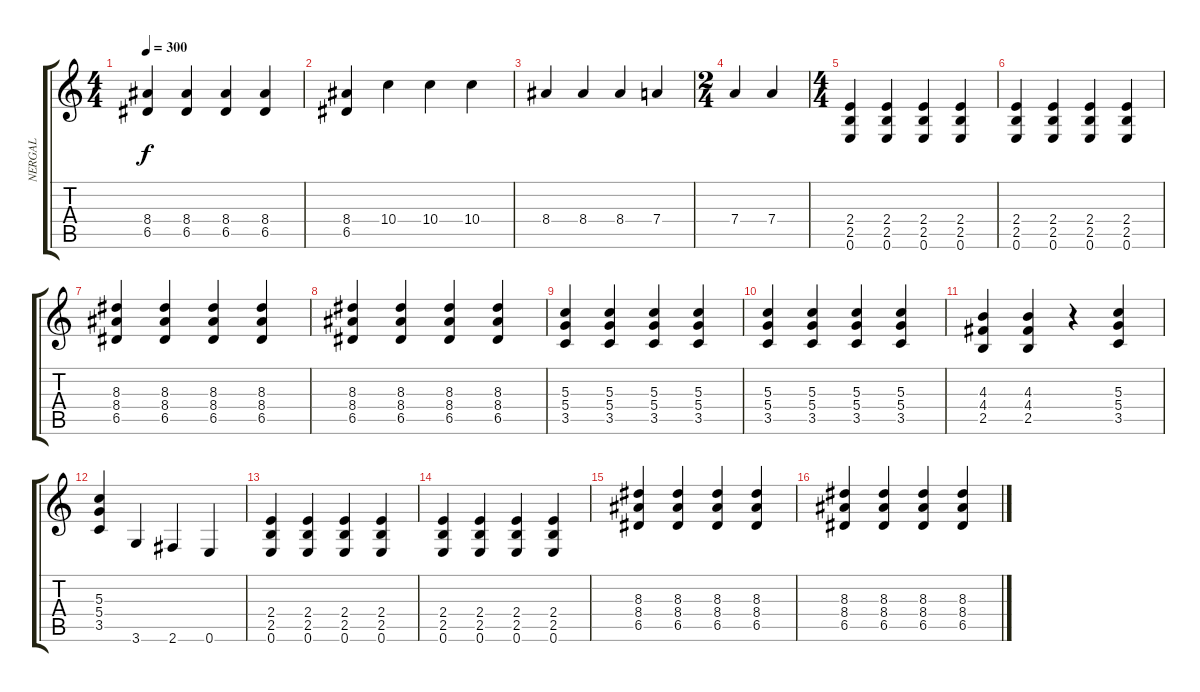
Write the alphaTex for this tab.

\track ("NERGAL" "NERGAL") {instrument distortionguitar}
\staff {score tabs}
\tuning (E4 B3 G3 D3 A2 E2) {hide}
\ts (4 4)
\tempo 300
\clef g2
\ks c
(8.4 6.5).4{dy f} (8.4 6.5).4 (8.4 6.5).4 (8.4 6.5).4 |
(8.4 6.5).4 10.4.4 10.4.4 10.4.4 |
8.4.4 8.4.4 8.4.4 7.4.4 |
\ts (2 4)
7.4.4 7.4.4 |
\ts (4 4)
(2.4 2.5 0.6).4 (2.4 2.5 0.6).4 (2.4 2.5 0.6).4 (2.4 2.5 0.6).4 |
(2.4 2.5 0.6).4 (2.4 2.5 0.6).4 (2.4 2.5 0.6).4 (2.4 2.5 0.6).4 |
(8.3 8.4 6.5).4 (8.3 8.4 6.5).4 (8.3 8.4 6.5).4 (8.3 8.4 6.5).4 |
(8.3 8.4 6.5).4 (8.3 8.4 6.5).4 (8.3 8.4 6.5).4 (8.3 8.4 6.5).4 |
(5.3 5.4 3.5).4 (5.3 5.4 3.5).4 (5.3 5.4 3.5).4 (5.3 5.4 3.5).4 |
(5.3 5.4 3.5).4 (5.3 5.4 3.5).4 (5.3 5.4 3.5).4 (5.3 5.4 3.5).4 |
(4.3 4.4 2.5).4 (4.3 4.4 2.5).4 r.4 (5.3 5.4 3.5).4 |
(5.3 5.4 3.5).4 3.6.4 2.6.4 0.6.4 |
(2.4 2.5 0.6).4 (2.4 2.5 0.6).4 (2.4 2.5 0.6).4 (2.4 2.5 0.6).4 |
(2.4 2.5 0.6).4 (2.4 2.5 0.6).4 (2.4 2.5 0.6).4 (2.4 2.5 0.6).4 |
(8.3 8.4 6.5).4 (8.3 8.4 6.5).4 (8.3 8.4 6.5).4 (8.3 8.4 6.5).4 |
(8.3 8.4 6.5).4 (8.3 8.4 6.5).4 (8.3 8.4 6.5).4 (8.3 8.4 6.5).4
